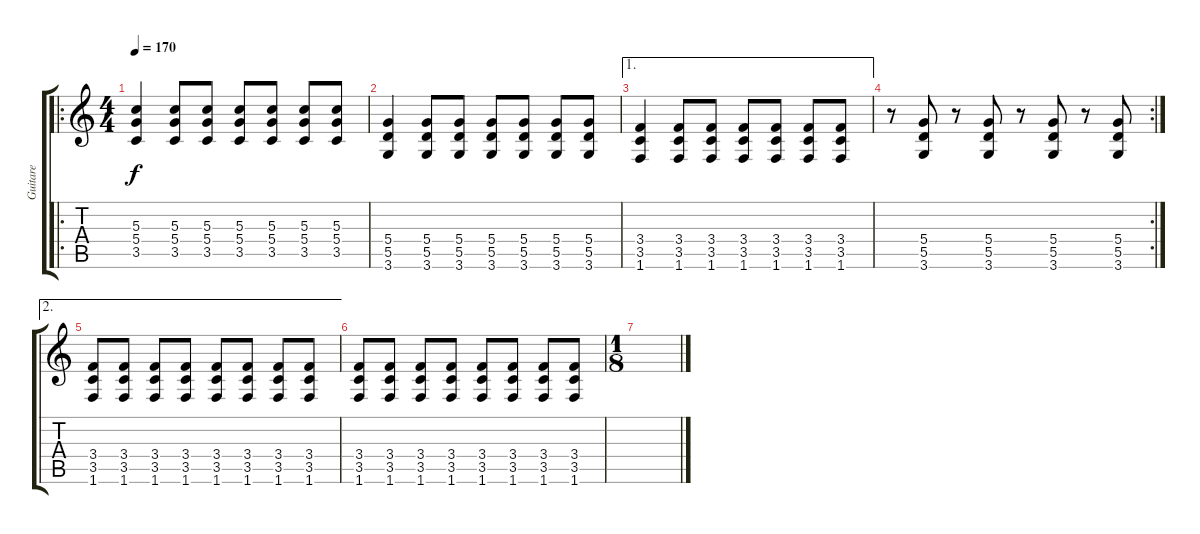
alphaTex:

\track ("Guitare" "Guitare") {instrument distortionguitar}
\staff {score tabs}
\tuning (E4 B3 G3 D3 A2 E2) {hide}
\ro
\ts (4 4)
\tempo 170
\clef g2
\ks c
(5.3 5.4 3.5).4{dy f} (5.3 5.4 3.5).8 (5.3 5.4 3.5).8 (5.3 5.4 3.5).8 (5.3 5.4 3.5).8 (5.3 5.4 3.5).8 (5.3 5.4 3.5).8 |
(5.4 5.5 3.6).4 (5.4 5.5 3.6).8 (5.4 5.5 3.6).8 (5.4 5.5 3.6).8 (5.4 5.5 3.6).8 (5.4 5.5 3.6).8 (5.4 5.5 3.6).8 |
\ae 1
(3.4 3.5 1.6).4 (3.4 3.5 1.6).8 (3.4 3.5 1.6).8 (3.4 3.5 1.6).8 (3.4 3.5 1.6).8 (3.4 3.5 1.6).8 (3.4 3.5 1.6).8 |
\rc 2
r.8 (5.4 5.5 3.6).8 r.8 (5.4 5.5 3.6).8 r.8 (5.4 5.5 3.6).8 r.8 (5.4 5.5 3.6).8 |
\ae 2
(3.4 3.5 1.6).8 (3.4 3.5 1.6).8 (3.4 3.5 1.6).8 (3.4 3.5 1.6).8 (3.4 3.5 1.6).8 (3.4 3.5 1.6).8 (3.4 3.5 1.6).8 (3.4 3.5 1.6).8 |
(3.4 3.5 1.6).8 (3.4 3.5 1.6).8 (3.4 3.5 1.6).8 (3.4 3.5 1.6).8 (3.4 3.5 1.6).8 (3.4 3.5 1.6).8 (3.4 3.5 1.6).8 (3.4 3.5 1.6).8 |
\ts (1 8)
